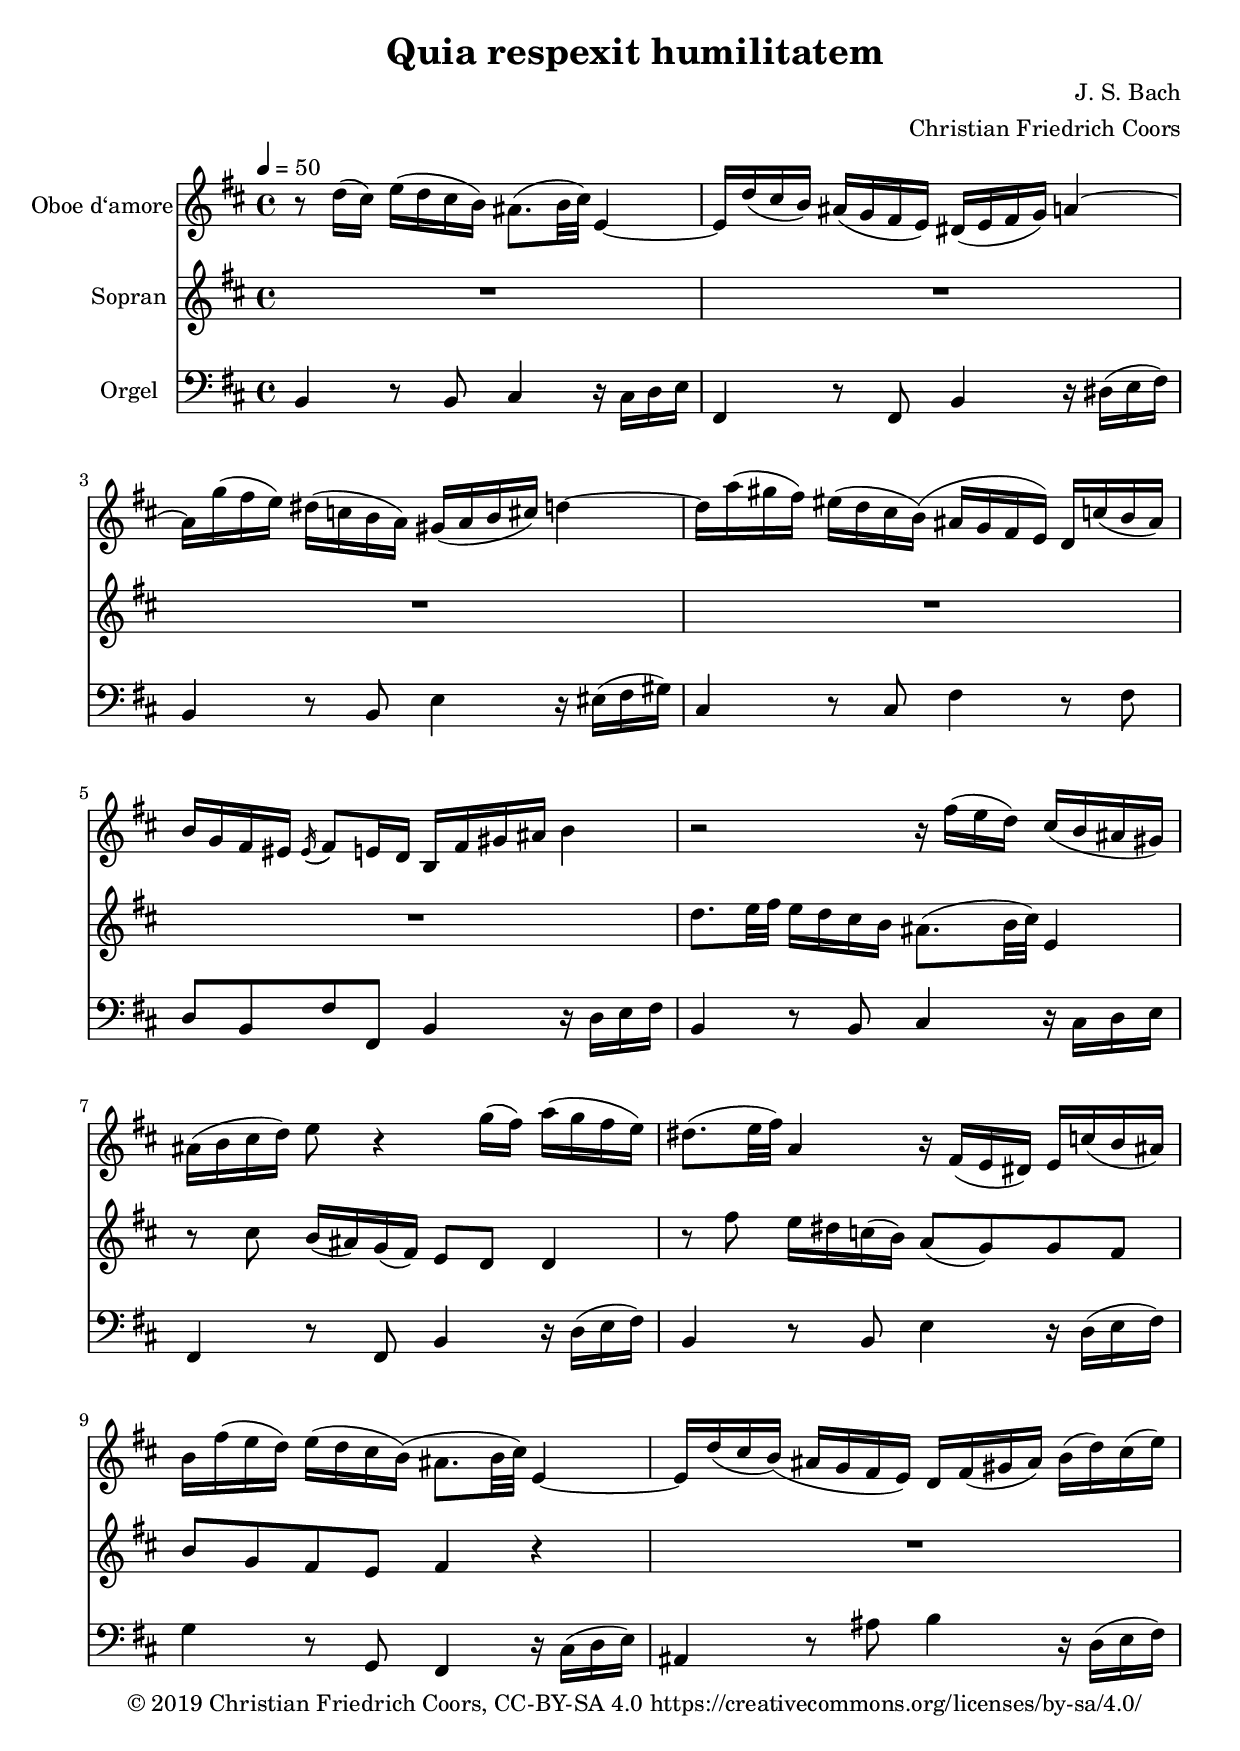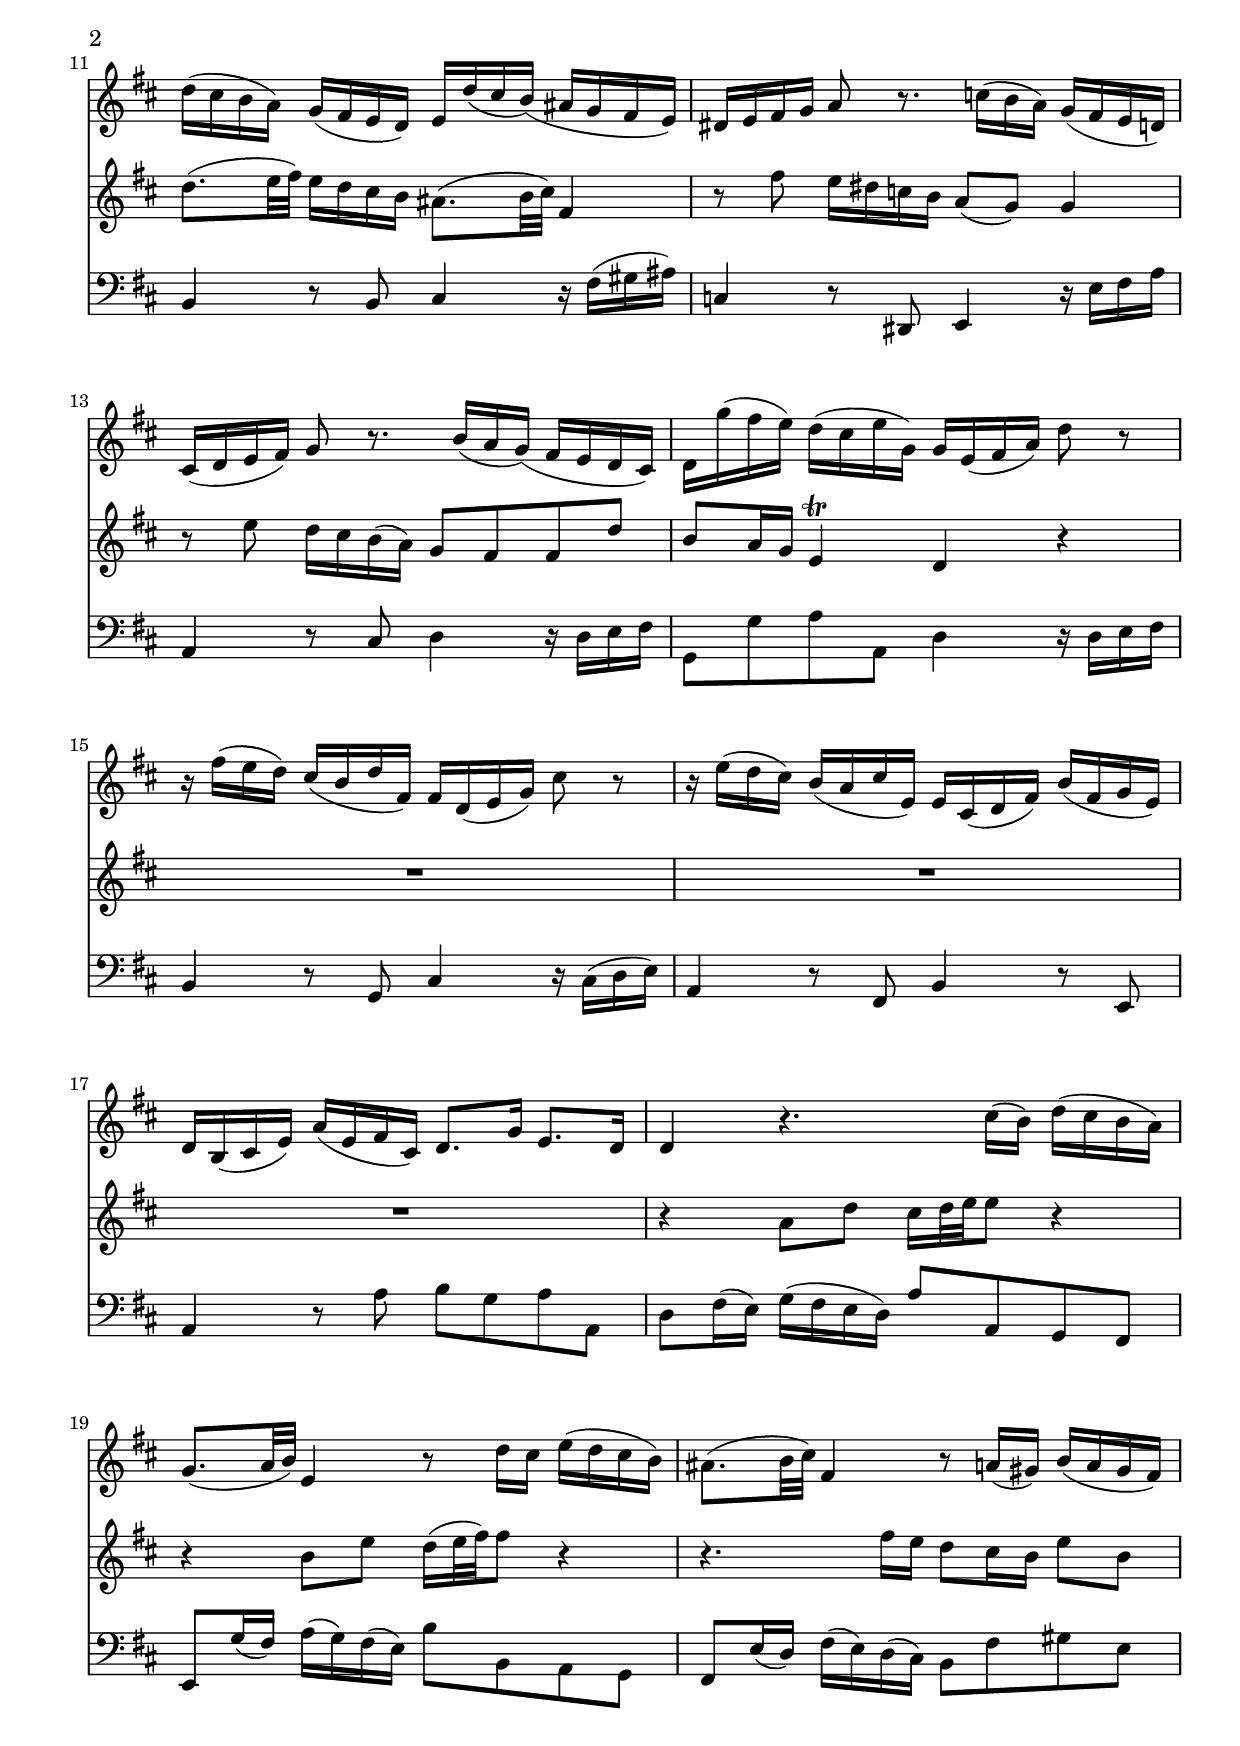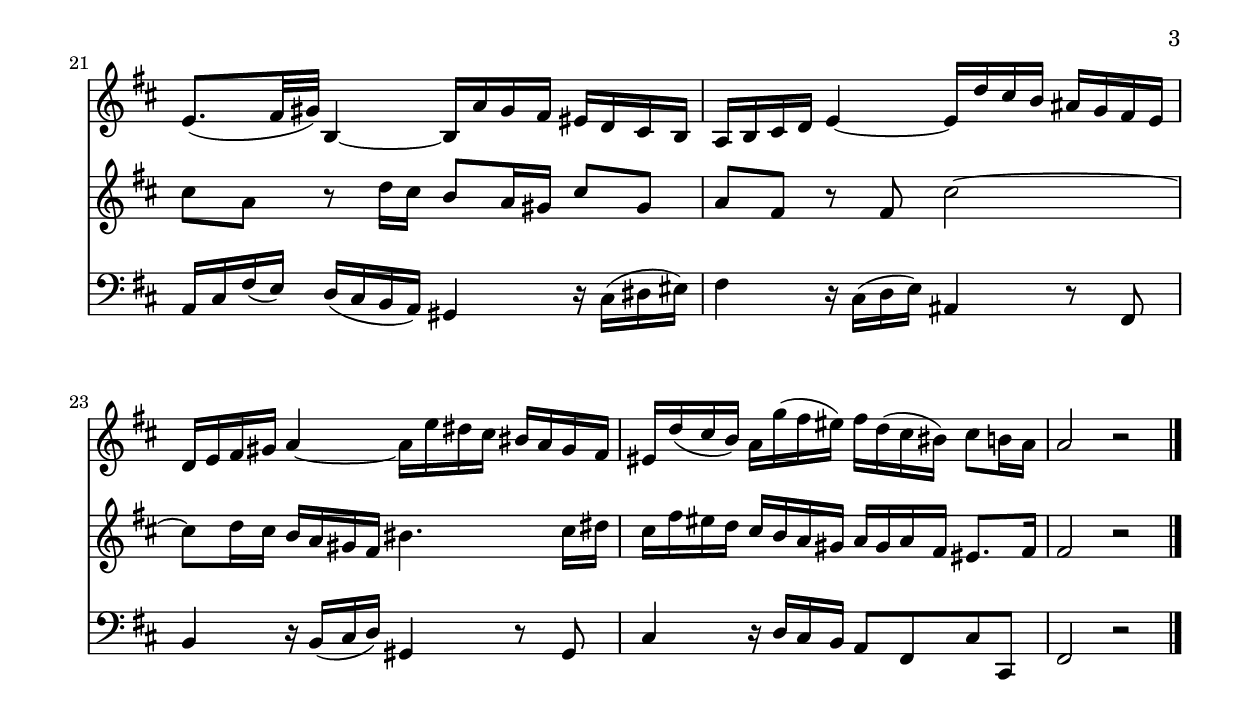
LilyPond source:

\version "2.19.82"
\include "articulate.ly"
#(define ac:normalFactor '(7 . 8))

% Arranged 2019 by Christian Friedrich Coors (https://www.ccoors.de/ - me@ccoors.de)
% Released under CC BY-SA 4.0 (https://creativecommons.org/licenses/by-sa/4.0/)

\paper {
  #(set-paper-size "a4")
  left-margin = 1.5\cm
}

\header {
  title = "Quia respexit humilitatem"
  composer = "J. S. Bach"
  arranger = "Christian Friedrich Coors"
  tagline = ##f
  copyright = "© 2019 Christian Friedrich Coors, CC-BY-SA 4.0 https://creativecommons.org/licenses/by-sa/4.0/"
}

global = {
  \key b \minor
  \time 4/4
  \tempo 4=50
}

oboeDAmore = \relative c'' {
  \global
  %\transposition a
  r8 d16( cis) e( d cis b) ais8.( b32 cis) e,4~ |
  e16 d'( cis b) ais( g fis e) dis( e fis g) a4~ |
  a16 g'( fis e) dis( c b a) gis( a b cis) d4~ |
  
  d16 a'( gis fis) eis( d cis b) (ais g fis e) d c'( b ais) |
  b g fis eis \acciaccatura eis16( fis8) e16 d b fis' gis ais b4 |
  r2 r16 fis'( e d) cis( b ais gis) |
  
  ais( b cis d) e8 r4 g16( fis) a( g fis e) |
  dis8.( e32 fis) a,4 r16 fis( e dis) e c'( b ais) |
  b fis'( e d) e( d cis b) (ais8. b32 cis) e,4~ |
  e16 d'( cis b) (ais g fis e) d  fis( gis ais) b( d) cis( e) |
  
  d( cis b a) g( fis e d) e d'( cis b) (ais g fis e) |
  dis e fis g a8 r8. c16( b a) g( fis e d) |
  cis( d e fis) g8 r8. b16( a g) (fis e d cis) |
  d g'( fis e) d( cis e g,) g e( fis a) d8 r |
  
  r16 fis( e d) cis( b d fis,) fis d( e g) cis8 r |
  r16 e( d cis) b( a cis e,) e cis( d fis) b( fis g e) |
  d b( cis e) a( e fis cis) d8. g16 e8. d16 |
  d4 r4. cis'16( b) d( cis b a) |
  
  g8.( a32 b) e,4 r8 d'16 cis e( d cis b) |
  ais8.( b32 cis) fis,4 r8 a16( gis) b( a gis fis) |
  e8.( fis32 gis) b,4~ b16 a' gis fis eis d cis b |
  
  a b cis d e4~ e16 d' cis b ais g fis e |
  d e fis gis a4~ a16 e' dis cis bis a gis fis |
  eis d'( cis b) a g'( fis eis) fis d( cis bis) cis8 b16 a |
  
  a2 r \bar "|."
}

sopranoVoice = \relative c'' {
  \global
  \dynamicUp
  R1*5 |
  d8. e32 fis e16 d cis b ais8.( b32 cis) e,4 |
  
  r8 cis' b16( ais) g( fis) e8 d d4 |
  r8 fis' e16 dis c( b) a8( g) g fis |
  b g fis e fis4 r |
  R1 |
  
  d'8.( e32 fis) e16 d cis b ais8.( b32 cis) fis,4 |
  r8 fis' e16 dis c b a8( g) g4 |
  r8 e' d16 cis b( a) g8 fis fis d' |
  b a16 g e4\trill d r |
  
  R1*3 |
  r4 a'8 d cis16 d32 e e8 r4 |
  
  r4 b8 e d16( e32 fis) fis8 r4 |
  r4. fis16 e d8 cis16 b e8 b |
  cis a r d16 cis b8 a16 gis cis8 gis |
  
  a fis r fis cis'2~ |
  cis8 d16 cis b a gis fis bis4. cis16 dis |
  cis fis eis d cis b a gis a gis a fis eis8. fis16 |
  
  fis2 r |
}

pedal = \relative c {
  \global
  b4 r8 b cis4 r16 cis d e |
  fis,4 r8 fis8 b4 r16 dis( e fis) |
  b,4 r8 b e4 r16 eis( fis gis) |
  
  cis,4 r8 cis fis4 r8 fis |
  d b fis' fis, b4 r16 d e fis |
  b,4 r8 b cis4 r16 cis d e |
  
  fis,4 r8 fis b4 r16 d( e fis) |
  b,4 r8 b e4 r16 d( e fis) |
  g4 r8 g, fis4 r16 cis'( d e) |
  ais,4 r8 ais' b4 r16 d,( e fis) |
  
  b,4 r8 b cis4 r16 fis( gis ais) |
  c,4 r8 dis,8 e4 r16 e' fis a |
  a,4 r8 cis d4 r16 d e fis |
  g,8 g' a a, d4 r16 d e fis |
  
  b,4 r8 g cis4 r16 cis( d e) |
  a,4 r8 fis b4 r8 e, |
  a4 r8 a' b g a a, |
  d fis16( e) g( fis e d) a'8 a, g fis |
  
  e g'16( fis) a( g) fis( e) b'8 b, a g |
  fis e'16( d) fis( e) d( cis) b8 fis' gis e |
  a,16 cis fis( e) d( cis b a) gis4 r16 cis( dis eis) |
  
  fis4 r16 cis( d e) ais,4 r8 fis |
  b4 r16 b( cis d) gis,4 r8 gis |
  cis4 r16 d cis b a8 fis cis' cis, |
  
  fis2 r |
}

oboeDAmorePart = \new Staff \with {
  instrumentName = "Oboe d‘amore"
  midiInstrument = "oboe"
} \oboeDAmore

sopranoVoicePart = \new Staff \with {
  instrumentName = "Sopran"
  midiInstrument = "choir aahs"
} { \sopranoVoice }

organPart = <<
  \new PianoStaff \with {
    instrumentName = "Orgel"
  }
  \new Staff = "pedal" \with {
    midiInstrument = "acoustic grand"
  } { \clef bass \pedal }
>>

\score {
  <<
    \oboeDAmorePart
    \sopranoVoicePart
    \organPart
  >>
  \layout { }
  \midi { }
}
